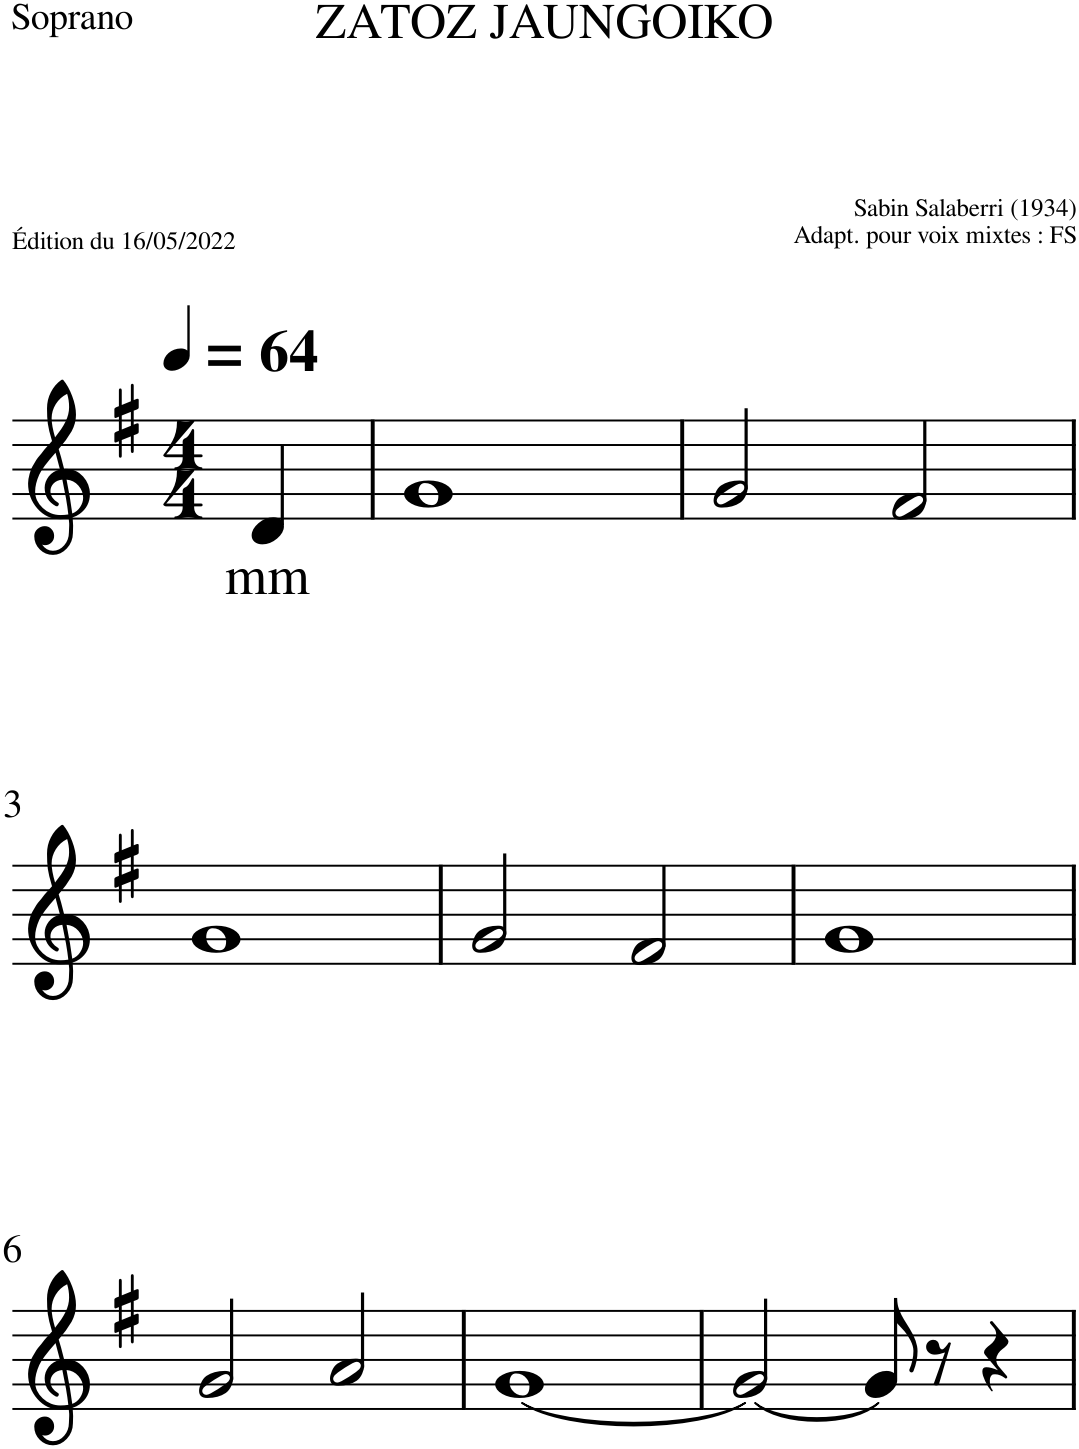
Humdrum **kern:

**kern	**text
*part1	*part1
*staff1	*staff1
*I"Soprano	*
*I'S.	*
*clefG2	*
*k[f#]	*
*M4/4	*
*MM64	*
=	=
!	!LO:LY:b
4d/	mm
=1	=1
1g	.
=2	=2
2g/	.
2f#/	.
!!LO:LB:g=z
=3	=3
1g	.
=4	=4
2g/	.
2f#/	.
=5	=5
1g	.
!!LO:LB:g=z
=6	=6
2g/	.
2a/	.
=7	=7
[1g	.
=8	=8
2g/_	.
8g/]	.
8r	.
4r	.
=	=
*-	*-
